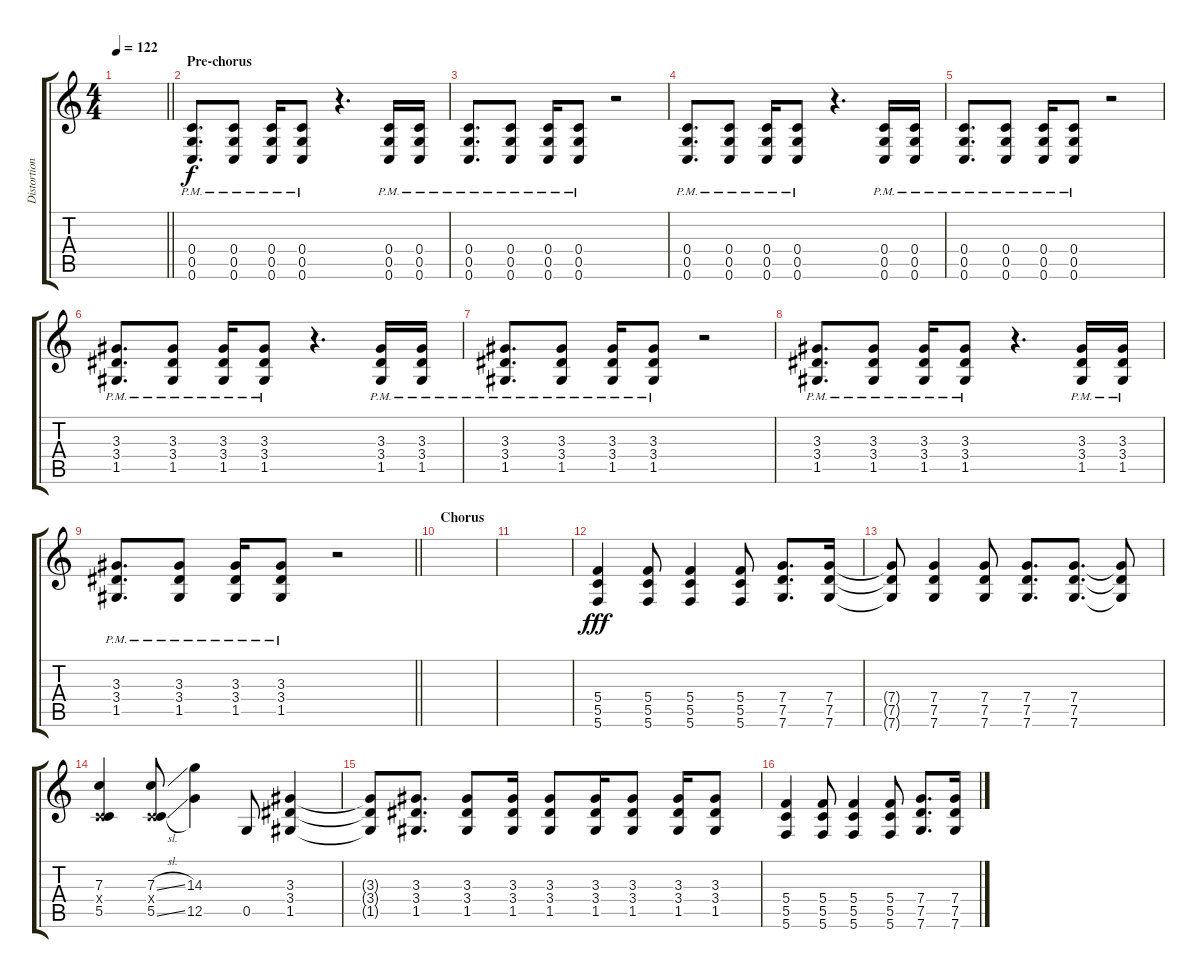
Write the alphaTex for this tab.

\track ("Distortion guitar 01" "Distortion") {instrument overdrivenguitar}
\staff {score tabs}
\tuning (D4 A3 F3 C3 G2 C2) {hide}
\ts (4 4)
\tempo 122
\clef g2
\barLineRight lightlight
\ks c
|
\section ("" "Pre-chorus")
(0.4{pm} 0.5{pm} 0.6{pm}).8{d} (0.4{pm} 0.5{pm} 0.6{pm}).8 (0.4{pm} 0.5{pm} 0.6{pm}).16 (0.4{pm} 0.5{pm} 0.6{pm}).8 r.4{d} (0.4{pm} 0.5{pm} 0.6{pm}).16 (0.4{pm} 0.5{pm} 0.6{pm}).16 |
(0.4{pm} 0.5{pm} 0.6{pm}).8{d} (0.4{pm} 0.5{pm} 0.6{pm}).8 (0.4{pm} 0.5{pm} 0.6{pm}).16 (0.4{pm} 0.5{pm} 0.6{pm}).8 r.2 |
(0.4{pm} 0.5{pm} 0.6{pm}).8{d} (0.4{pm} 0.5{pm} 0.6{pm}).8 (0.4{pm} 0.5{pm} 0.6{pm}).16 (0.4{pm} 0.5{pm} 0.6{pm}).8 r.4{d} (0.4{pm} 0.5{pm} 0.6{pm}).16 (0.4{pm} 0.5{pm} 0.6{pm}).16 |
(0.4{pm} 0.5{pm} 0.6{pm}).8{d} (0.4{pm} 0.5{pm} 0.6{pm}).8 (0.4{pm} 0.5{pm} 0.6{pm}).16 (0.4{pm} 0.5{pm} 0.6{pm}).8 r.2 |
(3.3{pm} 3.4{pm} 1.5{pm}).8{d} (3.3{pm} 3.4{pm} 1.5{pm}).8 (3.3{pm} 3.4{pm} 1.5{pm}).16 (3.3{pm} 3.4{pm} 1.5{pm}).8 r.4{d} (3.3{pm} 3.4{pm} 1.5{pm}).16 (3.3{pm} 3.4{pm} 1.5{pm}).16 |
(3.3{pm} 3.4{pm} 1.5{pm}).8{d} (3.3{pm} 3.4{pm} 1.5{pm}).8 (3.3{pm} 3.4{pm} 1.5{pm}).16 (3.3{pm} 3.4{pm} 1.5{pm}).8 r.2 |
(3.3{pm} 3.4{pm} 1.5{pm}).8{d} (3.3{pm} 3.4{pm} 1.5{pm}).8 (3.3{pm} 3.4{pm} 1.5{pm}).16 (3.3{pm} 3.4{pm} 1.5{pm}).8 r.4{d} (3.3{pm} 3.4{pm} 1.5{pm}).16 (3.3{pm} 3.4{pm} 1.5{pm}).16 |
\barLineRight lightlight
(3.3{pm} 3.4{pm} 1.5{pm}).8{d} (3.3{pm} 3.4{pm} 1.5{pm}).8 (3.3{pm} 3.4{pm} 1.5{pm}).16 (3.3{pm} 3.4{pm} 1.5{pm}).8 r.2 |
\section ("" "Chorus")
|
|
(5.4 5.5 5.6).4{dy fff balance 6} (5.4 5.5 5.6).8 (5.4 5.5 5.6).4 (5.4 5.5 5.6).8 (7.4 7.5 7.6).8{d} (7.4 7.5 7.6).16 |
(7.4{t} 7.5{t} 7.6{t}).8 (7.4 7.5 7.6).4 (7.4 7.5 7.6).8 (7.4 7.5 7.6).8{d} (7.4 7.5 7.6).8{d} (7.4{t} 7.5{t} 7.6{t}).8 |
(7.3 0.4{x} 5.5).4 (7.3{sl} 0.4{x} 5.5{sl}).8 (14.3 12.5).4 0.5.8 (3.3 3.4 1.5).4 |
(3.3{t} 3.4{t} 1.5{t}).8 (3.3 3.4 1.5).8{d} (3.3 3.4 1.5).8 (3.3 3.4 1.5).16 (3.3 3.4 1.5).8 (3.3 3.4 1.5).16 (3.3 3.4 1.5).8 (3.3 3.4 1.5).16 (3.3 3.4 1.5).8 |
(5.4 5.5 5.6).4 (5.4 5.5 5.6).8 (5.4 5.5 5.6).4 (5.4 5.5 5.6).8 (7.4 7.5 7.6).8{d} (7.4 7.5 7.6).16
